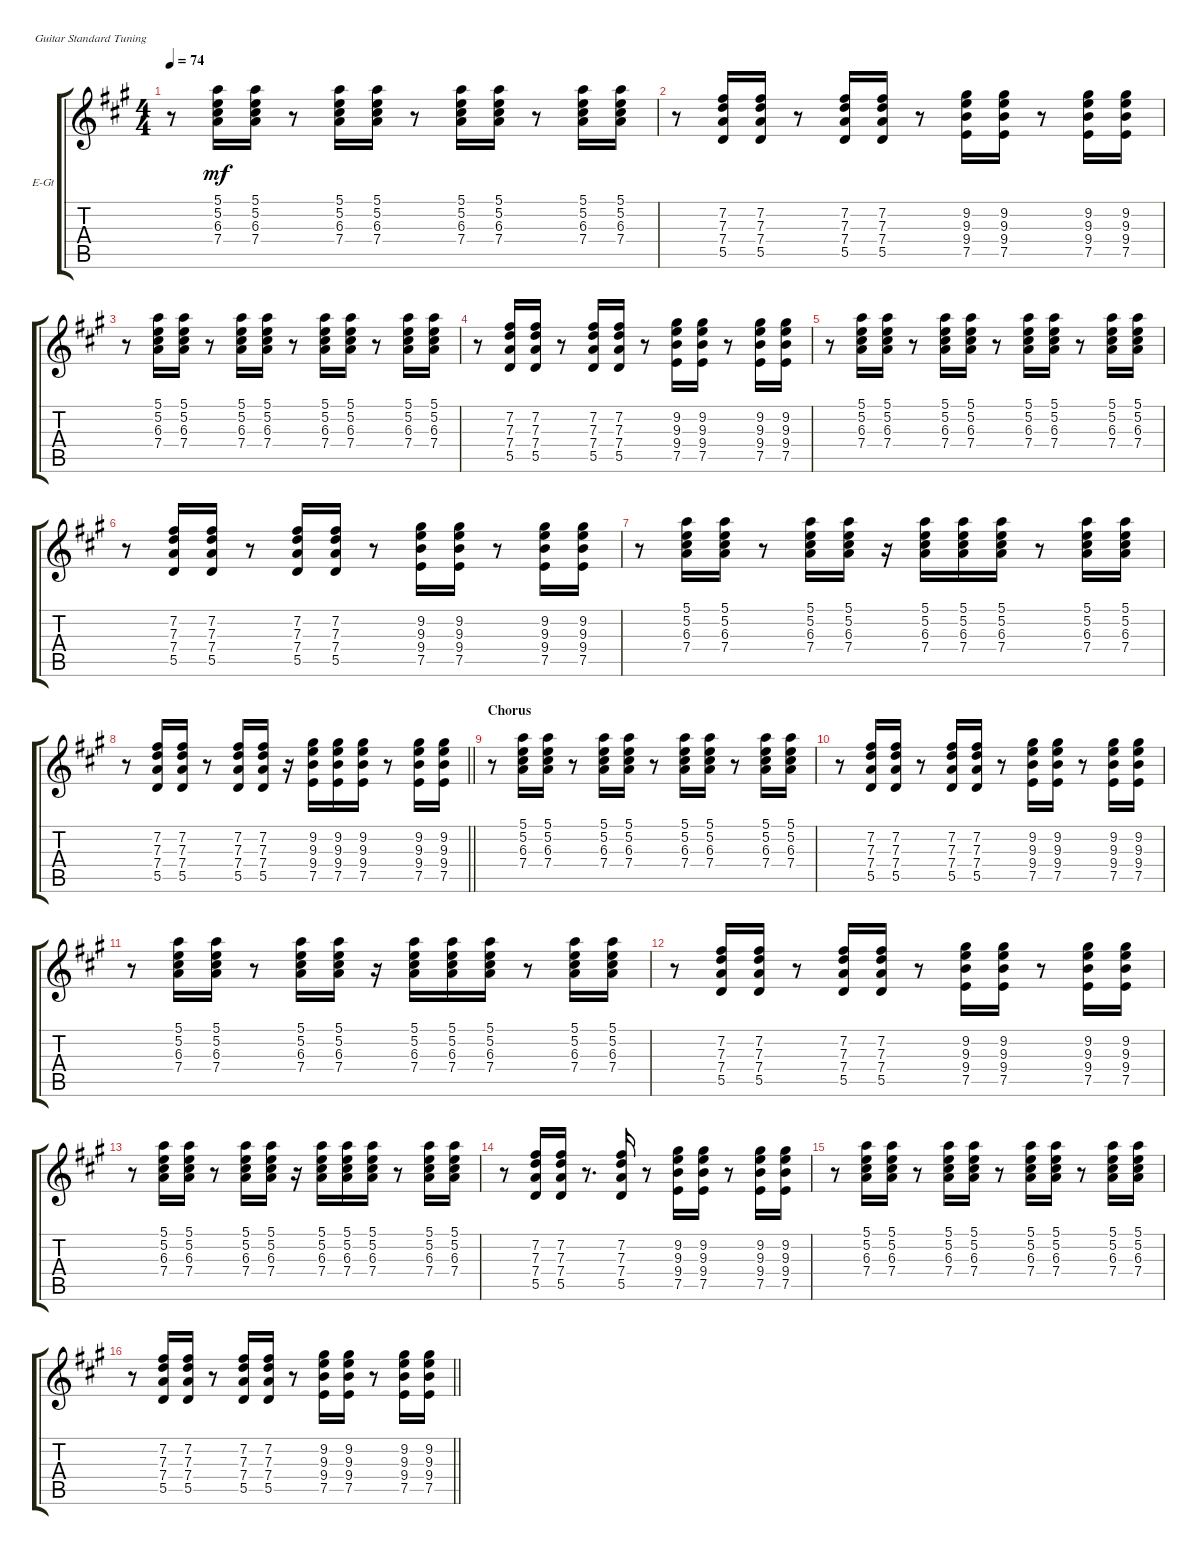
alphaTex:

\bracketExtendMode groupsimilarinstruments
\firstSystemTrackNameOrientation horizontal
\otherSystemsTrackNameOrientation horizontal
\track ("Guitar 1" "E-Gt") {instrument electricguitarclean}
\staff {score tabs}
\tuning (E4 B3 G3 D3 A2 E2)
\ts (4 4)
\tempo 74
\clef g2
\ks a
r.8{dy mf} (5.1 5.2 6.3 7.4).16 (5.1 5.2 6.3 7.4).16 r.8 (5.1 5.2 6.3 7.4).16 (5.1 5.2 6.3 7.4).16 r.8 (5.1 5.2 6.3 7.4).16 (5.1 5.2 6.3 7.4).16 r.8 (5.1 5.2 6.3 7.4).16 (5.1 5.2 6.3 7.4).16 |
r.8 (7.2 7.3 7.4 5.5).16 (7.2 7.3 7.4 5.5).16 r.8 (7.2 7.3 7.4 5.5).16 (7.2 7.3 7.4 5.5).16 r.8 (9.2 9.3 9.4 7.5).16 (9.2 9.3 9.4 7.5).16 r.8 (9.2 9.3 9.4 7.5).16 (9.2 9.3 9.4 7.5).16 |
r.8 (5.1 5.2 6.3 7.4).16 (5.1 5.2 6.3 7.4).16 r.8 (5.1 5.2 6.3 7.4).16 (5.1 5.2 6.3 7.4).16 r.8 (5.1 5.2 6.3 7.4).16 (5.1 5.2 6.3 7.4).16 r.8 (5.1 5.2 6.3 7.4).16 (5.1 5.2 6.3 7.4).16 |
r.8 (7.2 7.3 7.4 5.5).16 (7.2 7.3 7.4 5.5).16 r.8 (7.2 7.3 7.4 5.5).16 (7.2 7.3 7.4 5.5).16 r.8 (9.2 9.3 9.4 7.5).16 (9.2 9.3 9.4 7.5).16 r.8 (9.2 9.3 9.4 7.5).16 (9.2 9.3 9.4 7.5).16 |
r.8 (5.1 5.2 6.3 7.4).16 (5.1 5.2 6.3 7.4).16 r.8 (5.1 5.2 6.3 7.4).16 (5.1 5.2 6.3 7.4).16 r.8 (5.1 5.2 6.3 7.4).16 (5.1 5.2 6.3 7.4).16 r.8 (5.1 5.2 6.3 7.4).16 (5.1 5.2 6.3 7.4).16 |
r.8 (7.2 7.3 7.4 5.5).16 (7.2 7.3 7.4 5.5).16 r.8 (7.2 7.3 7.4 5.5).16 (7.2 7.3 7.4 5.5).16 r.8 (9.2 9.3 9.4 7.5).16 (9.2 9.3 9.4 7.5).16 r.8 (9.2 9.3 9.4 7.5).16 (9.2 9.3 9.4 7.5).16 |
r.8 (5.1 5.2 6.3 7.4).16 (5.1 5.2 6.3 7.4).16 r.8 (5.1 5.2 6.3 7.4).16 (5.1 5.2 6.3 7.4).16 r.16 (5.1 5.2 6.3 7.4).16 (5.1 5.2 6.3 7.4).16 (5.1 5.2 6.3 7.4).16 r.8 (5.1 5.2 6.3 7.4).16 (5.1 5.2 6.3 7.4).16 |
\barLineRight lightlight
r.8 (7.2 7.3 7.4 5.5).16 (7.2 7.3 7.4 5.5).16 r.8 (7.2 7.3 7.4 5.5).16 (7.2 7.3 7.4 5.5).16 r.16 (9.2 9.3 9.4 7.5).16 (9.2 9.3 9.4 7.5).16 (9.2 9.3 9.4 7.5).16 r.8 (9.2 9.3 9.4 7.5).16 (9.2 9.3 9.4 7.5).16 |
\section ("" "Chorus")
r.8 (5.1 5.2 6.3 7.4).16 (5.1 5.2 6.3 7.4).16 r.8 (5.1 5.2 6.3 7.4).16 (5.1 5.2 6.3 7.4).16 r.8 (5.1 5.2 6.3 7.4).16 (5.1 5.2 6.3 7.4).16 r.8 (5.1 5.2 6.3 7.4).16 (5.1 5.2 6.3 7.4).16 |
r.8 (7.2 7.3 7.4 5.5).16 (7.2 7.3 7.4 5.5).16 r.8 (7.2 7.3 7.4 5.5).16 (7.2 7.3 7.4 5.5).16 r.8 (9.2 9.3 9.4 7.5).16 (9.2 9.3 9.4 7.5).16 r.8 (9.2 9.3 9.4 7.5).16 (9.2 9.3 9.4 7.5).16 |
r.8 (5.1 5.2 6.3 7.4).16 (5.1 5.2 6.3 7.4).16 r.8 (5.1 5.2 6.3 7.4).16 (5.1 5.2 6.3 7.4).16 r.16 (5.1 5.2 6.3 7.4).16 (5.1 5.2 6.3 7.4).16 (5.1 5.2 6.3 7.4).16 r.8 (5.1 5.2 6.3 7.4).16 (5.1 5.2 6.3 7.4).16 |
r.8 (7.2 7.3 7.4 5.5).16 (7.2 7.3 7.4 5.5).16 r.8 (7.2 7.3 7.4 5.5).16 (7.2 7.3 7.4 5.5).16 r.8 (9.2 9.3 9.4 7.5).16 (9.2 9.3 9.4 7.5).16 r.8 (9.2 9.3 9.4 7.5).16 (9.2 9.3 9.4 7.5).16 |
r.8 (5.1 5.2 6.3 7.4).16 (5.1 5.2 6.3 7.4).16 r.8 (5.1 5.2 6.3 7.4).16 (5.1 5.2 6.3 7.4).16 r.16 (5.1 5.2 6.3 7.4).16 (5.1 5.2 6.3 7.4).16 (5.1 5.2 6.3 7.4).16 r.8 (5.1 5.2 6.3 7.4).16 (5.1 5.2 6.3 7.4).16 |
r.8 (7.2 7.3 7.4 5.5).16 (7.2 7.3 7.4 5.5).16 r.8{d} (7.2 7.3 7.4 5.5).16 r.8 (9.2 9.3 9.4 7.5).16 (9.2 9.3 9.4 7.5).16 r.8 (9.2 9.3 9.4 7.5).16 (9.2 9.3 9.4 7.5).16 |
r.8 (5.1 5.2 6.3 7.4).16 (5.1 5.2 6.3 7.4).16 r.8 (5.1 5.2 6.3 7.4).16 (5.1 5.2 6.3 7.4).16 r.8 (5.1 5.2 6.3 7.4).16 (5.1 5.2 6.3 7.4).16 r.8 (5.1 5.2 6.3 7.4).16 (5.1 5.2 6.3 7.4).16 |
\barLineRight lightlight
r.8 (7.2 7.3 7.4 5.5).16 (7.2 7.3 7.4 5.5).16 r.8 (7.2 7.3 7.4 5.5).16 (7.2 7.3 7.4 5.5).16 r.8 (9.2 9.3 9.4 7.5).16 (9.2 9.3 9.4 7.5).16 r.8 (9.2 9.3 9.4 7.5).16 (9.2 9.3 9.4 7.5).16
